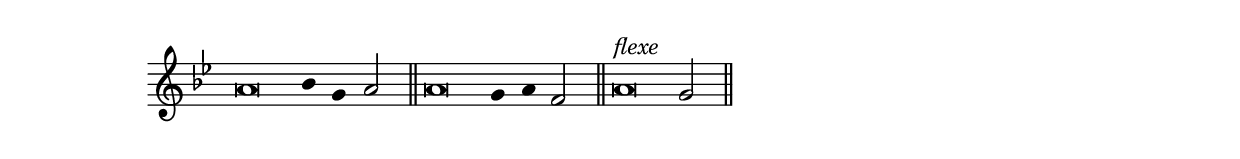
% DO NOT EDIT this file manually; it is automatically
% generated from Documentation/snippets/new
% Make any changes in Documentation/snippets/new/
% and then run scripts/auxiliar/makelsr.py
%
% This file is in the public domain.
%% Note: this file works from version 2.16.0
\version "2.17.6"

\header {
  lsrtags = "rhythms, vocal-music, ancient-notation, contexts-and-engravers, specific-notation"

  texidoc = "
This form of notation is used for the chant of the Psalms, where verses
aren't always the same length.

"
  doctitle = "Chant or psalms notation"
} % begin verbatim


stemOn = {
  \revert Staff.Stem.transparent
  \revert Staff.Flag.transparent
}

stemOff = {
  \override Staff.Stem.transparent = ##t
  \override Staff.Flag.transparent = ##t
}

\score {
  \new Staff \with { \remove "Time_signature_engraver" }
  {
    \key g \minor
    \cadenzaOn
    \stemOff a'\breve bes'4 g'4
    \stemOn a'2 \bar "||"
    \stemOff a'\breve g'4 a'4
    \stemOn f'2 \bar "||"
    \stemOff a'\breve^\markup { \italic flexe }
    \stemOn g'2 \bar "||"
  }
}
